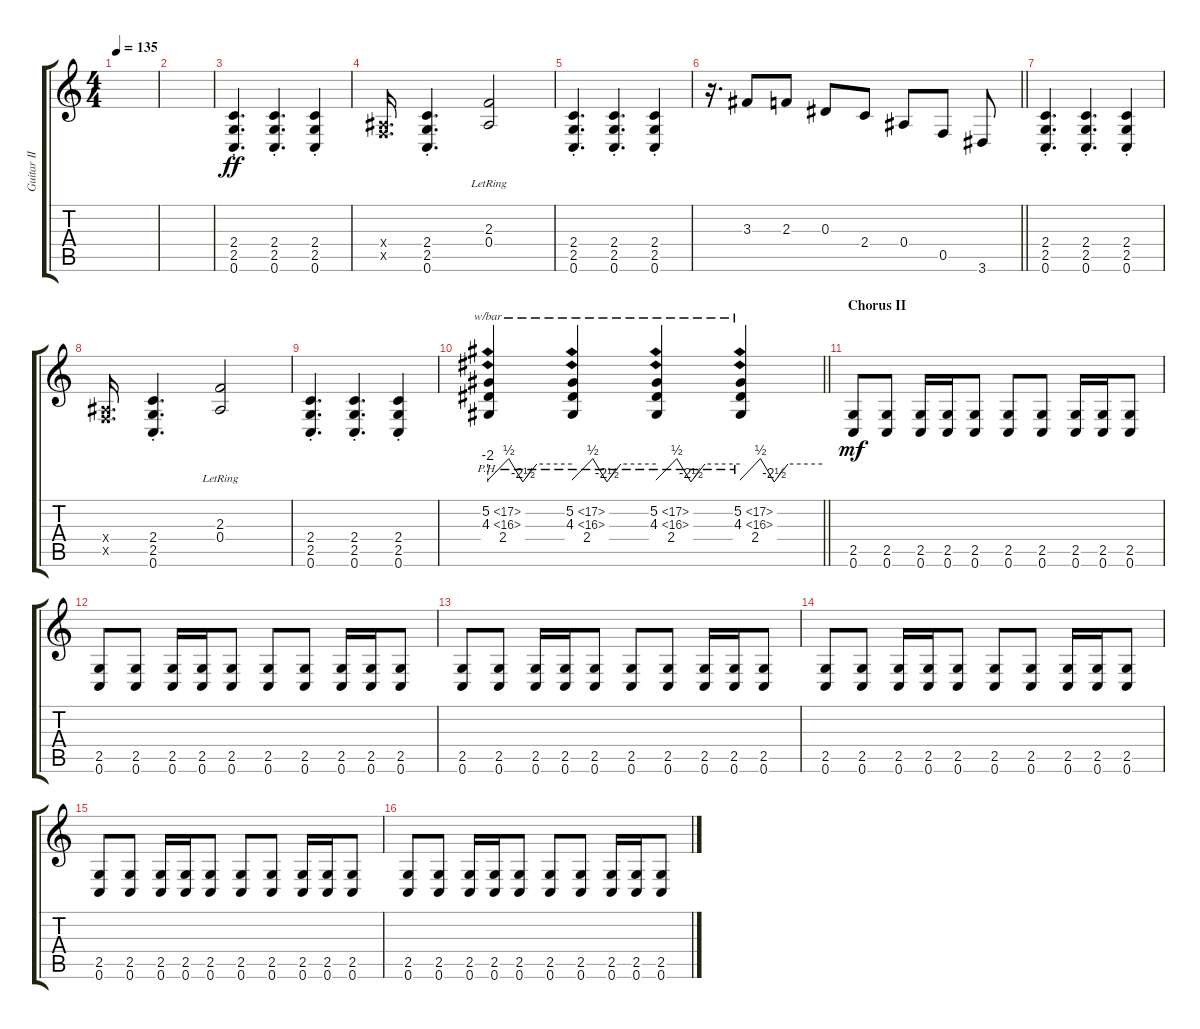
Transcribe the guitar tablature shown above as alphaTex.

\track ("Guitar II" "Guitar II") {instrument distortionguitar}
\staff {score tabs}
\tuning (C4 G3 Eb3 Bb2 F2 C2) {hide}
\ts (4 4)
\tempo 135
\clef g2
\ks c
|
|
(2.4{st} 2.5{st} 0.6{st}).4{d dy ff} (2.4{st} 2.5{st} 0.6{st}).4{d} (2.4{st} 2.5{st} 0.6{st}).4 |
(0.4{x} 0.5{x}).16{d} (2.4{st} 2.5{st} 0.6{st}).4{d} (2.3 0.4{lr}).2 |
(2.4{st} 2.5{st} 0.6{st}).4{d} (2.4{st} 2.5{st} 0.6{st}).4{d} (2.4{st} 2.5{st} 0.6{st}).4 |
\barLineRight lightlight
r.16{d} 3.3.8 2.3.8 0.3.8 2.4.8 0.4.8 0.5.8 3.6.8 |
(2.4{st} 2.5{st} 0.6{st}).4{d} (2.4{st} 2.5{st} 0.6{st}).4{d} (2.4{st} 2.5{st} 0.6{st}).4 |
(0.4{x} 0.5{x}).16{d} (2.4{st} 2.5{st} 0.6{st}).4{d} (2.3 0.4{lr}).2 |
(2.4{st} 2.5{st} 0.6{st}).4{d} (2.4{st} 2.5{st} 0.6{st}).4{d} (2.4{st} 2.5{st} 0.6{st}).4 |
\barLineRight lightlight
(5.2{ph 12} 4.3{ph 12} 2.4).4{tbe (custom default 0 -8 15 2 25 -10 35 0 60 0)} (5.2{ph 12} 4.3{ph 12} 2.4).4{tbe (custom default 0 -8 15 2 25 -10 35 0 60 0)} (5.2{ph 12} 4.3{ph 12} 2.4).4{tbe (custom default 0 -8 15 2 25 -10 35 0 60 0)} (5.2{ph 12} 4.3{ph 12} 2.4).4{tbe (custom default 0 -8 15 2 25 -10 35 0 60 0)} |
\section ("" "Chorus II")
(2.5 0.6).8{dy mf} (2.5 0.6).8 (2.5 0.6).16 (2.5 0.6).16 (2.5 0.6).8 (2.5 0.6).8 (2.5 0.6).8 (2.5 0.6).16 (2.5 0.6).16 (2.5 0.6).8 |
(2.5 0.6).8 (2.5 0.6).8 (2.5 0.6).16 (2.5 0.6).16 (2.5 0.6).8 (2.5 0.6).8 (2.5 0.6).8 (2.5 0.6).16 (2.5 0.6).16 (2.5 0.6).8 |
(2.5 0.6).8 (2.5 0.6).8 (2.5 0.6).16 (2.5 0.6).16 (2.5 0.6).8 (2.5 0.6).8 (2.5 0.6).8 (2.5 0.6).16 (2.5 0.6).16 (2.5 0.6).8 |
(2.5 0.6).8 (2.5 0.6).8 (2.5 0.6).16 (2.5 0.6).16 (2.5 0.6).8 (2.5 0.6).8 (2.5 0.6).8 (2.5 0.6).16 (2.5 0.6).16 (2.5 0.6).8 |
(2.5 0.6).8 (2.5 0.6).8 (2.5 0.6).16 (2.5 0.6).16 (2.5 0.6).8 (2.5 0.6).8 (2.5 0.6).8 (2.5 0.6).16 (2.5 0.6).16 (2.5 0.6).8 |
(2.5 0.6).8 (2.5 0.6).8 (2.5 0.6).16 (2.5 0.6).16 (2.5 0.6).8 (2.5 0.6).8 (2.5 0.6).8 (2.5 0.6).16 (2.5 0.6).16 (2.5 0.6).8
